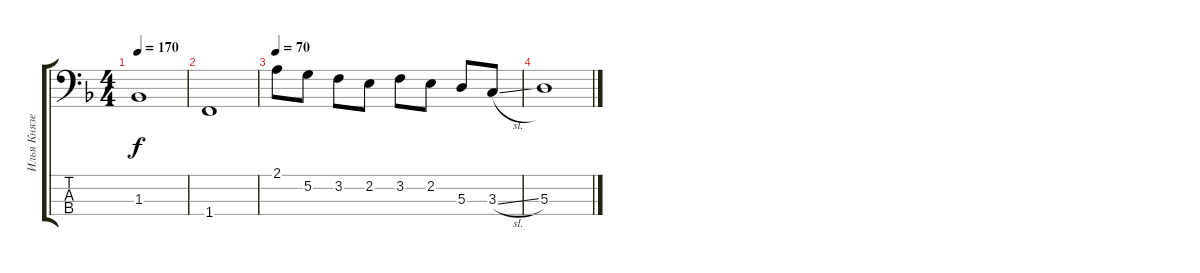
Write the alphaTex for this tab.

\track ("Илья Князев" "Илья Князе") {instrument electricbasspick}
\staff {score tabs}
\tuning (G2 D2 A1 E1) {hide}
\ts (4 4)
\tempo 170
\clef f4
\ks f
1.3.1{dy f} |
1.4.1 |
\tempo 70
2.1.8 5.2.8 3.2.8 2.2.8 3.2.8 2.2.8 5.3.8 3.3{sl}.8 |
5.3.1
